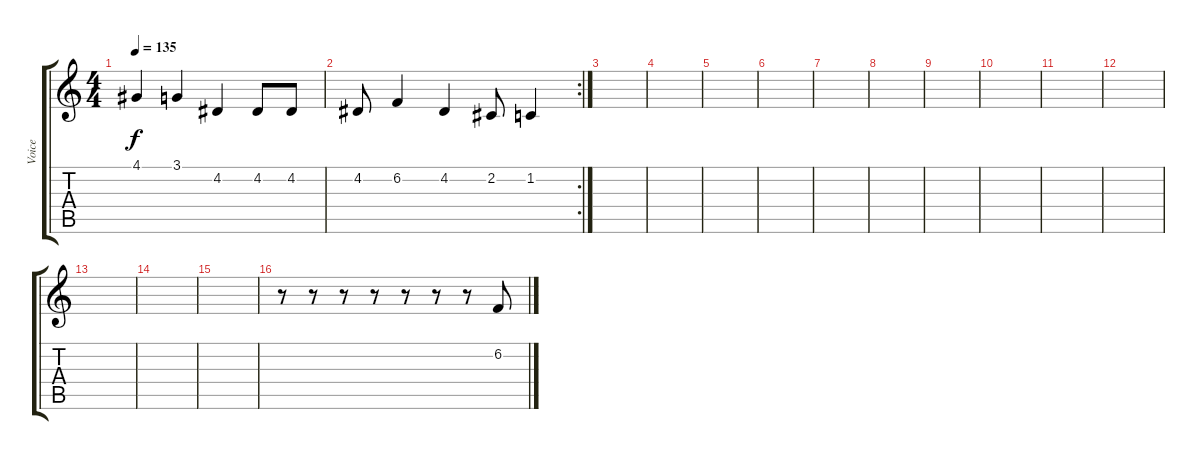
\track ("Voice" "Voice") {instrument oboe}
\staff {score tabs}
\tuning (E4 B3 G3 D3 A2 E2) {hide}
\ts (4 4)
\tempo 135
\clef g2
\ks c
4.1.4{dy f} 3.1.4 4.2.4 4.2.8 4.2.8 |
\rc 2
4.2.8 6.2.4 4.2.4 2.2.8 1.2.4 |
|
|
|
|
|
|
|
|
|
|
|
|
|
r.8 r.8 r.8 r.8 r.8 r.8 r.8 6.2.8
